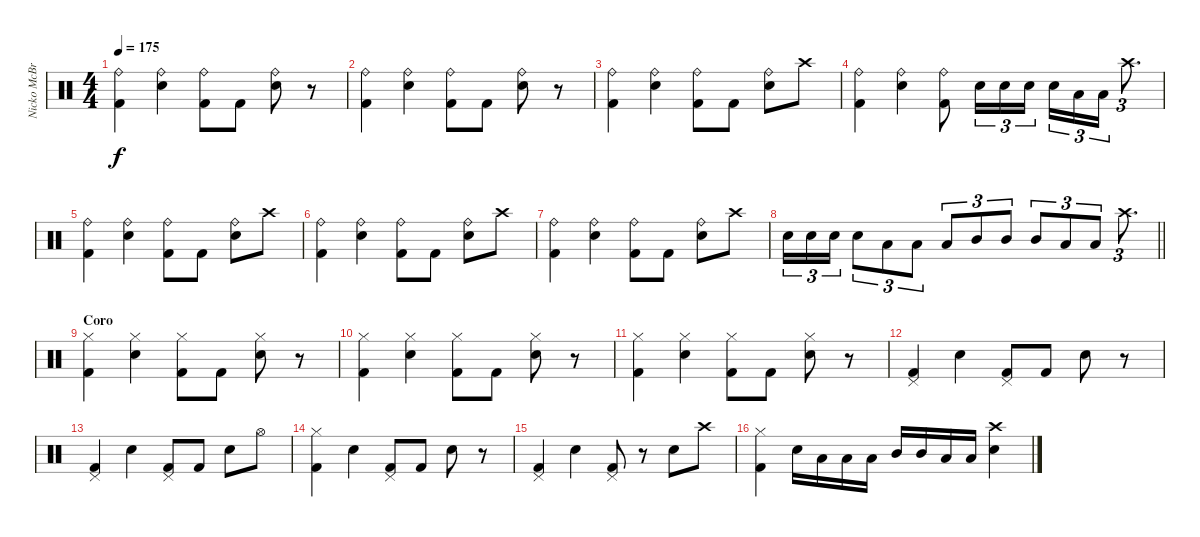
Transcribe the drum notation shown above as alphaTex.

\track ("Nicko McBrain" "Nicko McBr") {instrument percussion}
\staff {score}
\articulation defaults
\ts (4 4)
\tempo 175
\clef neutral
\ks c
("Ride (bell)" "Kick (hit) 2").4{dy f} ("Ride (bell)" "Snare (hit) 2").4 ("Ride (bell)" "Kick (hit) 2").8 "Kick (hit) 2".8 ("Ride (bell)" "Snare (hit) 2").8 r.8 |
("Ride (bell)" "Kick (hit) 2").4 ("Ride (bell)" "Snare (hit) 2").4 ("Ride (bell)" "Kick (hit) 2").8 "Kick (hit) 2".8 ("Ride (bell)" "Snare (hit) 2").8 r.8 |
("Ride (bell)" "Kick (hit) 2").4 ("Ride (bell)" "Snare (hit) 2").4 ("Ride (bell)" "Kick (hit) 2").8 "Kick (hit) 2".8 ("Ride (bell)" "Snare (hit) 2").8 "Crash high (hit)".8 |
("Ride (bell)" "Kick (hit) 2").4 ("Ride (bell)" "Snare (hit) 2").4 ("Ride (bell)" "Kick (hit) 2").8 "Snare (hit) 2".16{tu (3 2)} "Snare (hit) 2".16{tu (3 2)} "Snare (hit) 2".16{tu (3 2)} "Snare (hit) 2".16{tu (3 2)} "Low Tom (hit)".16{tu (3 2)} "Low Tom (hit)".16{tu (3 2)} "Crash high (hit)".8{d tu (3 2)} |
("Ride (bell)" "Kick (hit) 2").4 ("Ride (bell)" "Snare (hit) 2").4 ("Ride (bell)" "Kick (hit) 2").8 "Kick (hit) 2".8 ("Ride (bell)" "Snare (hit) 2").8 "Crash high (hit)".8 |
("Ride (bell)" "Kick (hit) 2").4 ("Ride (bell)" "Snare (hit) 2").4 ("Ride (bell)" "Kick (hit) 2").8 "Kick (hit) 2".8 ("Ride (bell)" "Snare (hit) 2").8 "Crash high (hit)".8 |
("Ride (bell)" "Kick (hit) 2").4 ("Ride (bell)" "Snare (hit) 2").4 ("Ride (bell)" "Kick (hit) 2").8 "Kick (hit) 2".8 ("Ride (bell)" "Snare (hit) 2").8 "Crash high (hit)".8 |
\barLineRight lightlight "Snare (hit) 2".16{tu (3 2)} "Snare (hit) 2".16{tu (3 2)} "Snare (hit) 2".16{tu (3 2)} "Snare (hit) 2".8{tu (3 2)} "Low Tom (hit)".8{tu (3 2)} "Low Tom (hit)".8{tu (3 2)} "Low Tom (hit)".8{tu (3 2)} "Mid Tom (hit)".8{tu (3 2)} "Mid Tom (hit)".8{tu (3 2)} "Mid Tom (hit)".8{tu (3 2)} "Low Tom (hit)".8{tu (3 2)} "Low Tom (hit)".8{tu (3 2)} "Crash high (hit)".8{d tu (3 2)}
|
\section ("" "Coro")
("Hi-Hat (closed)" "Kick (hit) 2").4 ("Hi-Hat (closed)" "Snare (hit) 2").4 ("Hi-Hat (closed)" "Kick (hit) 2").8 "Kick (hit) 2".8 ("Hi-Hat (closed)" "Snare (hit) 2").8 r.8 |
("Hi-Hat (closed)" "Kick (hit) 2").4 ("Hi-Hat (closed)" "Snare (hit) 2").4 ("Hi-Hat (closed)" "Kick (hit) 2").8 "Kick (hit) 2".8 ("Hi-Hat (closed)" "Snare (hit) 2").8 r.8 |
("Hi-Hat (closed)" "Kick (hit) 2").4 ("Hi-Hat (closed)" "Snare (hit) 2").4 ("Hi-Hat (closed)" "Kick (hit) 2").8 "Kick (hit) 2".8 ("Hi-Hat (closed)" "Snare (hit) 2").8 r.8 |
("Pedal Hi-Hat (hit)" "Kick (hit) 2").4 "Snare (hit) 2".4 ("Pedal Hi-Hat (hit)" "Kick (hit) 2").8 "Kick (hit) 2".8 "Snare (hit) 2".8 r.8 |
("Pedal Hi-Hat (hit)" "Kick (hit) 2").4 "Snare (hit) 2".4 ("Pedal Hi-Hat (hit)" "Kick (hit) 2").8 "Kick (hit) 2".8 "Snare (hit) 2".8 "Hi-Hat (open)".8 |
("Hi-Hat (closed)" "Kick (hit) 2").4 "Snare (hit) 2".4 ("Pedal Hi-Hat (hit)" "Kick (hit) 2").8 "Kick (hit) 2".8 "Snare (hit) 2".8 r.8 |
("Pedal Hi-Hat (hit)" "Kick (hit) 2").4 "Snare (hit) 2".4 ("Pedal Hi-Hat (hit)" "Kick (hit) 2").8 r.8 "Snare (hit) 2".8 "Crash high (hit)".8 |
("Hi-Hat (closed)" "Kick (hit) 2").4 "Snare (hit) 2".16 "Low Tom (hit)".16 "Low Tom (hit)".16 "Low Tom (hit)".16 "Mid Tom (hit)".16 "Mid Tom (hit)".16 "Low Tom (hit)".16 "Low Tom (hit)".16 ("Crash high (hit)" "Snare (hit) 2").4
